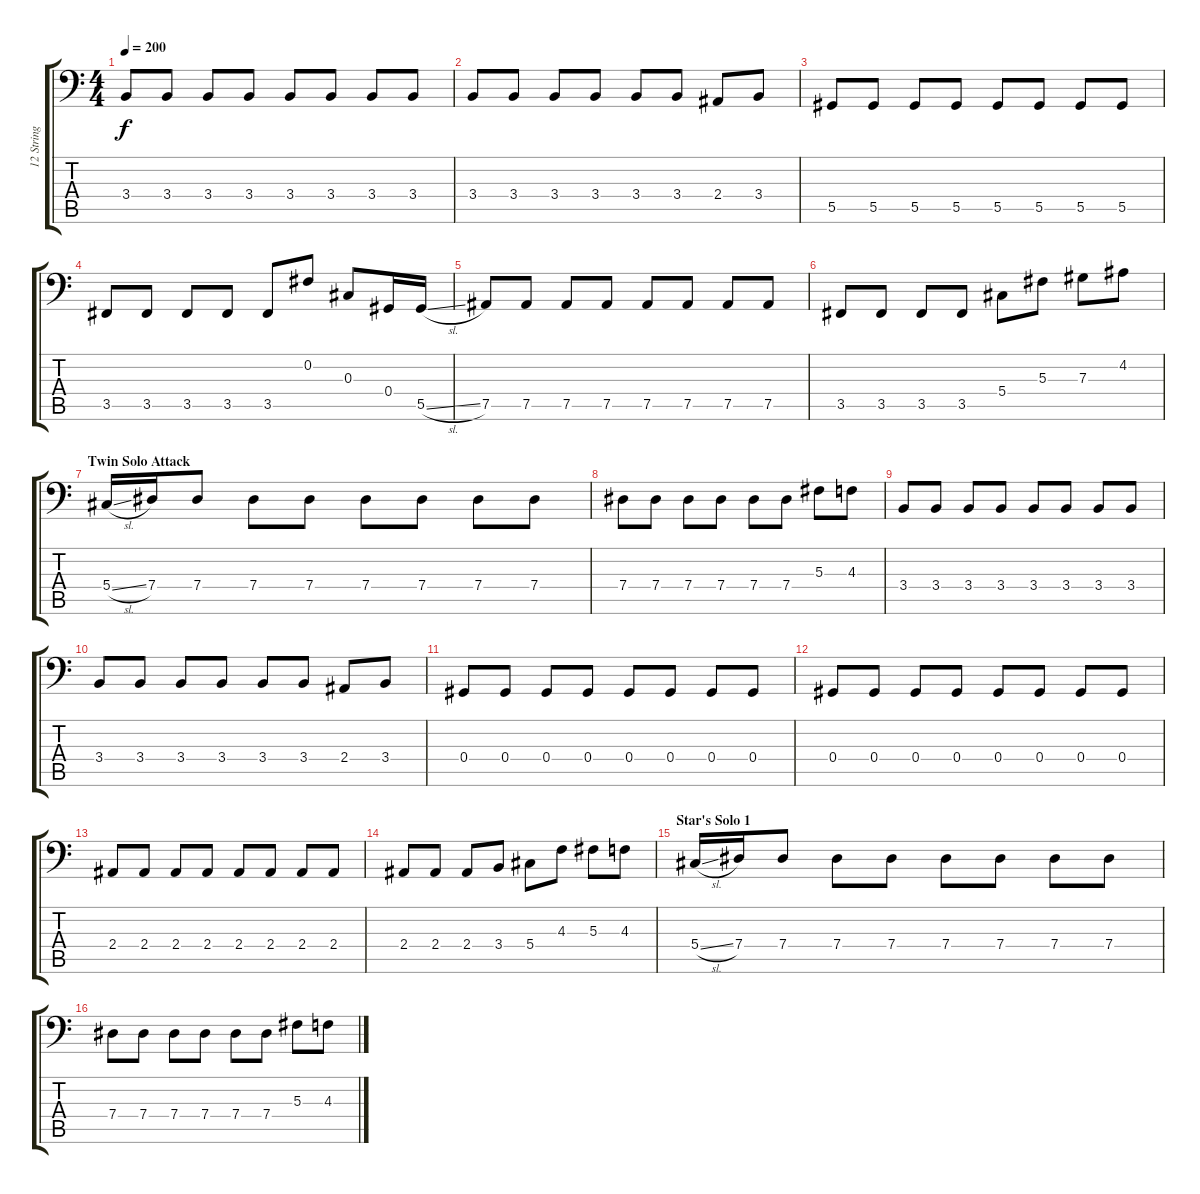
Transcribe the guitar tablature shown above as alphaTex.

\track ("12 String Bass" "12 String ") {instrument electricbassfinger}
\staff {score tabs}
\tuning (Bb2 Gb2 Db2 Ab1 Eb1 Bb0) {hide}
\ts (4 4)
\tempo 200
\clef f4
\ks c
3.4.8{dy f} 3.4.8 3.4.8 3.4.8 3.4.8 3.4.8 3.4.8 3.4.8 |
3.4.8 3.4.8 3.4.8 3.4.8 3.4.8 3.4.8 2.4.8 3.4.8 |
5.5.8 5.5.8 5.5.8 5.5.8 5.5.8 5.5.8 5.5.8 5.5.8 |
3.5.8 3.5.8 3.5.8 3.5.8 3.5.8 0.2.8 0.3.8 0.4.16 5.5{sl}.16 |
7.5.8 7.5.8 7.5.8 7.5.8 7.5.8 7.5.8 7.5.8 7.5.8 |
3.5.8 3.5.8 3.5.8 3.5.8 5.4.8 5.3.8 7.3.8 4.2.8 |
\section ("" "Twin Solo Attack")
5.4{sl}.16 7.4.16 7.4.8 7.4.8 7.4.8 7.4.8 7.4.8 7.4.8 7.4.8 |
7.4.8 7.4.8 7.4.8 7.4.8 7.4.8 7.4.8 5.3.8 4.3.8 |
3.4.8 3.4.8 3.4.8 3.4.8 3.4.8 3.4.8 3.4.8 3.4.8 |
3.4.8 3.4.8 3.4.8 3.4.8 3.4.8 3.4.8 2.4.8 3.4.8 |
0.4.8 0.4.8 0.4.8 0.4.8 0.4.8 0.4.8 0.4.8 0.4.8 |
0.4.8 0.4.8 0.4.8 0.4.8 0.4.8 0.4.8 0.4.8 0.4.8 |
2.4.8 2.4.8 2.4.8 2.4.8 2.4.8 2.4.8 2.4.8 2.4.8 |
2.4.8 2.4.8 2.4.8 3.4.8 5.4.8 4.3.8 5.3.8 4.3.8 |
\section ("" "Star's Solo 1")
5.4{sl}.16 7.4.16 7.4.8 7.4.8 7.4.8 7.4.8 7.4.8 7.4.8 7.4.8 |
7.4.8 7.4.8 7.4.8 7.4.8 7.4.8 7.4.8 5.3.8 4.3.8
